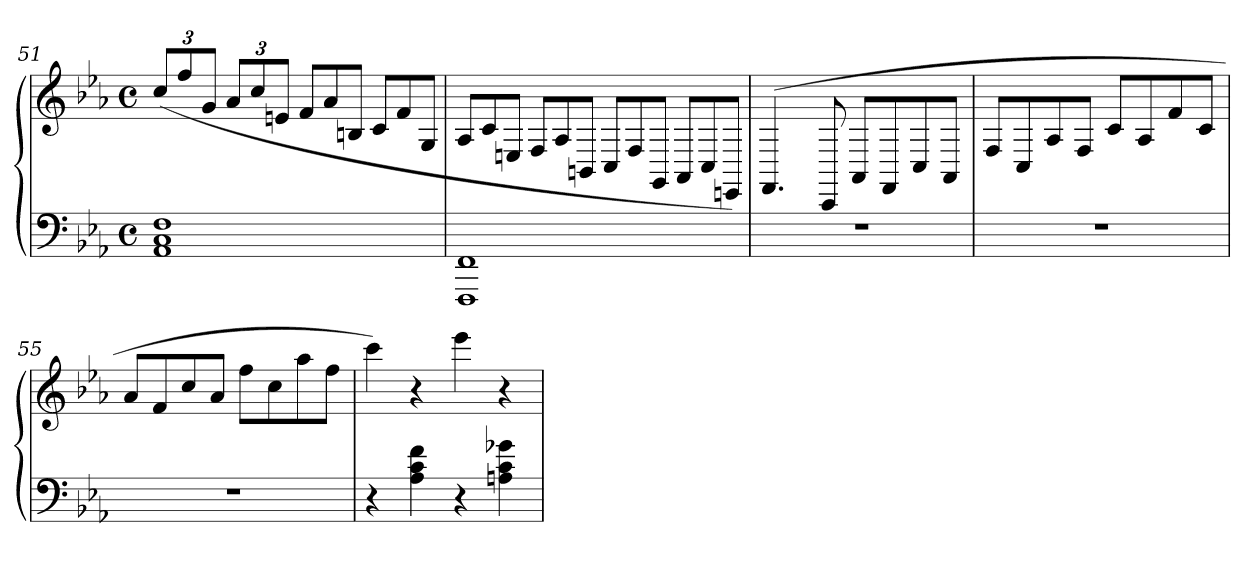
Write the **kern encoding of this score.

**kern	**kern
*part1	*part1
*staff2	*staff1
*clefF4	*clefG2
*k[b-e-a-]	*k[b-e-a-]
*M4/4	*M4/4
*met(c)	*met(c)
*	*Xbrackettup
=51	=51
1AA- 1C 1F	(>12cc/L
.	12ff/
.	12g/J
.	12a-L
.	12cc
.	12enJ
*	*Xtuplet
.	12fL
.	12a-
.	12BnJ
.	12cL
.	12f
.	12GJ
=52	=52
1FFF 1FF	12A-L
.	12c
.	12EnJ
.	12FL
.	12A-
.	12BBnJ
.	12CL
.	12F
.	12GGJ
.	12AA-L
.	12C
.	12EEnJ)
=53	=53
1r	(>4.FF
.	8CC
.	8AA-L
.	8FF
.	8C
.	8AA-J
=54	=54
1r	8FL
.	8C
.	8A-
.	8FJ
.	8cL
.	8A-
.	8f
.	8cJ
=55	=55
1r	8a-L
.	8f
.	8cc
.	8a-J
.	8ffL
.	8cc
.	8aa-
.	8ffJ
=56	=56
4r	4ccc)
4A- 4c 4f	4r
4r	4eee-
4An 4c 4g-X	4r
=	=
*-	*-
